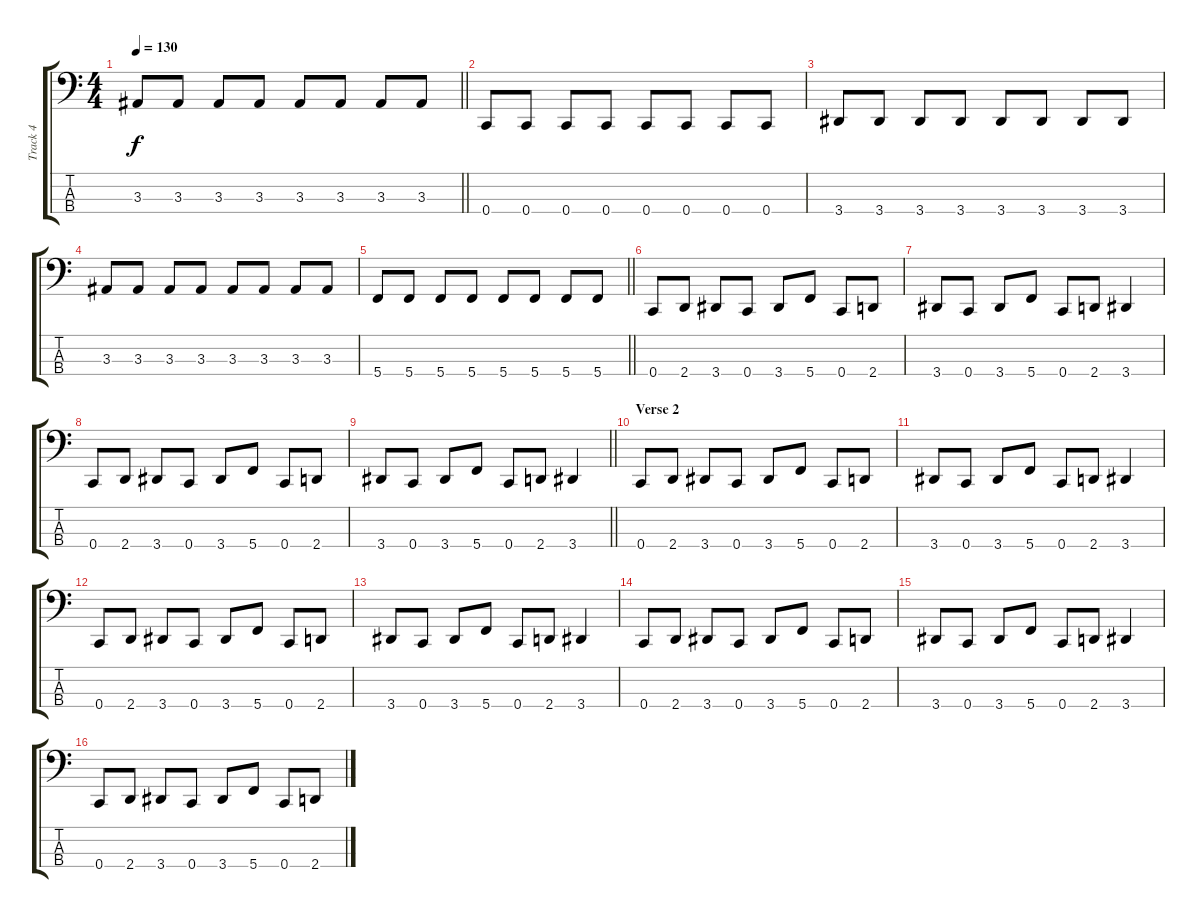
\track ("Track 4" "Track 4") {instrument electricbassfinger}
\staff {score tabs}
\tuning (F2 C2 G1 C1) {hide}
\ts (4 4)
\tempo 130
\clef f4
\barLineRight lightlight
\ks c
3.3.8{dy f} 3.3.8 3.3.8 3.3.8 3.3.8 3.3.8 3.3.8 3.3.8 |
\section ("" "")
0.4.8 0.4.8 0.4.8 0.4.8 0.4.8 0.4.8 0.4.8 0.4.8 |
3.4.8 3.4.8 3.4.8 3.4.8 3.4.8 3.4.8 3.4.8 3.4.8 |
3.3.8 3.3.8 3.3.8 3.3.8 3.3.8 3.3.8 3.3.8 3.3.8 |
\barLineRight lightlight
5.4.8 5.4.8 5.4.8 5.4.8 5.4.8 5.4.8 5.4.8 5.4.8 |
\section ("" "")
0.4.8 2.4.8 3.4.8 0.4.8 3.4.8 5.4.8 0.4.8 2.4.8 |
3.4.8 0.4.8 3.4.8 5.4.8 0.4.8 2.4.8 3.4.4 |
0.4.8 2.4.8 3.4.8 0.4.8 3.4.8 5.4.8 0.4.8 2.4.8 |
\barLineRight lightlight
3.4.8 0.4.8 3.4.8 5.4.8 0.4.8 2.4.8 3.4.4 |
\section ("" "Verse 2")
0.4.8 2.4.8 3.4.8 0.4.8 3.4.8 5.4.8 0.4.8 2.4.8 |
3.4.8 0.4.8 3.4.8 5.4.8 0.4.8 2.4.8 3.4.4 |
0.4.8 2.4.8 3.4.8 0.4.8 3.4.8 5.4.8 0.4.8 2.4.8 |
3.4.8 0.4.8 3.4.8 5.4.8 0.4.8 2.4.8 3.4.4 |
0.4.8 2.4.8 3.4.8 0.4.8 3.4.8 5.4.8 0.4.8 2.4.8 |
3.4.8 0.4.8 3.4.8 5.4.8 0.4.8 2.4.8 3.4.4 |
0.4.8 2.4.8 3.4.8 0.4.8 3.4.8 5.4.8 0.4.8 2.4.8
